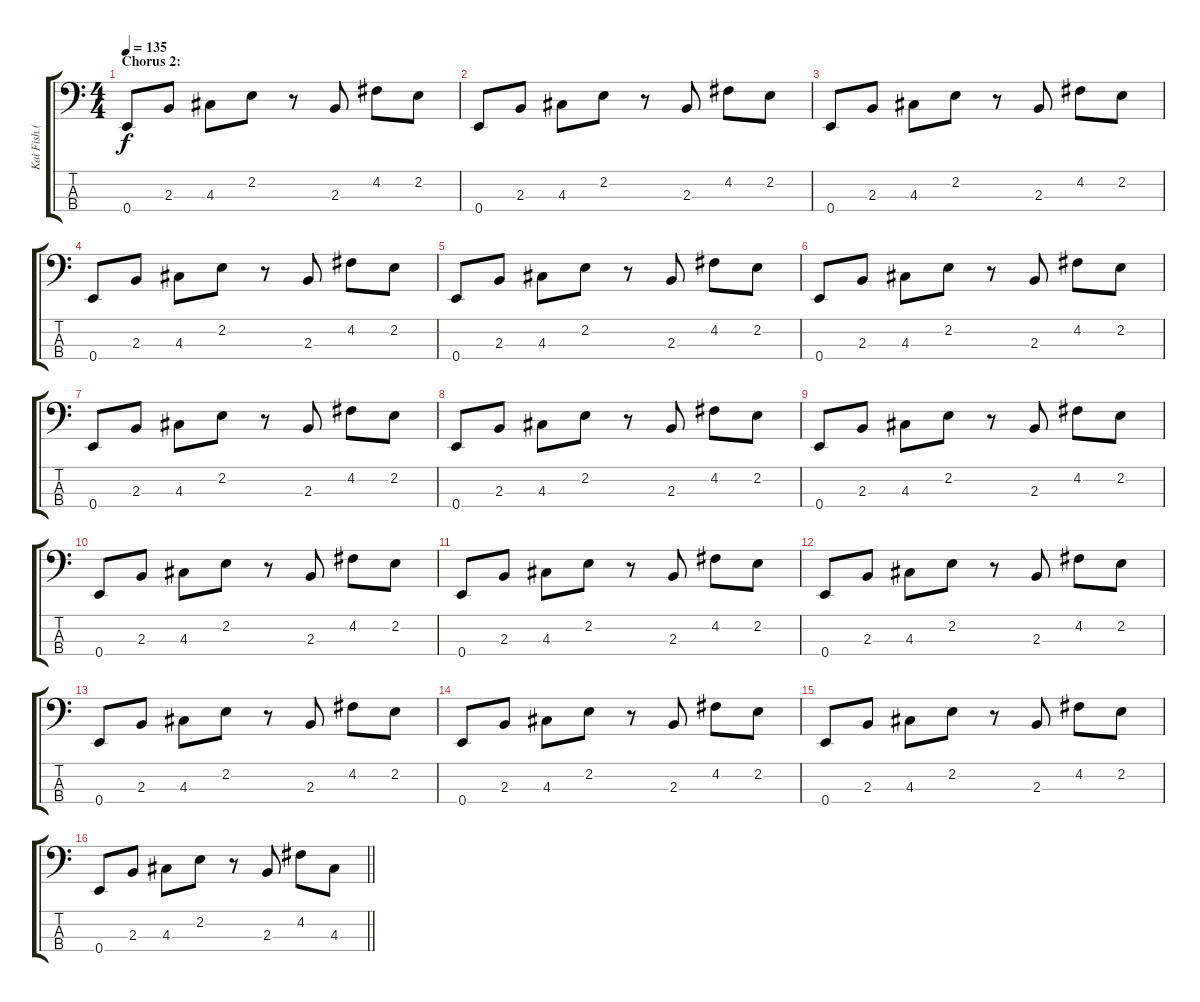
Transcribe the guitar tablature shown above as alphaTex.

\track ("Kai Fish (Bass)" "Kai Fish (") {instrument electricbassfinger}
\staff {score tabs}
\tuning (G2 D2 A1 E1) {hide}
\ts (4 4)
\section ("" "Chorus 2:")
\tempo 135
\clef f4
\ks c
0.4.8{dy f} 2.3.8 4.3.8 2.2.8 r.8 2.3.8 4.2.8 2.2.8 |
0.4.8 2.3.8 4.3.8 2.2.8 r.8 2.3.8 4.2.8 2.2.8 |
0.4.8 2.3.8 4.3.8 2.2.8 r.8 2.3.8 4.2.8 2.2.8 |
0.4.8 2.3.8 4.3.8 2.2.8 r.8 2.3.8 4.2.8 2.2.8 |
0.4.8 2.3.8 4.3.8 2.2.8 r.8 2.3.8 4.2.8 2.2.8 |
0.4.8 2.3.8 4.3.8 2.2.8 r.8 2.3.8 4.2.8 2.2.8 |
0.4.8 2.3.8 4.3.8 2.2.8 r.8 2.3.8 4.2.8 2.2.8 |
0.4.8 2.3.8 4.3.8 2.2.8 r.8 2.3.8 4.2.8 2.2.8 |
0.4.8 2.3.8 4.3.8 2.2.8 r.8 2.3.8 4.2.8 2.2.8 |
0.4.8 2.3.8 4.3.8 2.2.8 r.8 2.3.8 4.2.8 2.2.8 |
0.4.8 2.3.8 4.3.8 2.2.8 r.8 2.3.8 4.2.8 2.2.8 |
0.4.8 2.3.8 4.3.8 2.2.8 r.8 2.3.8 4.2.8 2.2.8 |
0.4.8 2.3.8 4.3.8 2.2.8 r.8 2.3.8 4.2.8 2.2.8 |
0.4.8 2.3.8 4.3.8 2.2.8 r.8 2.3.8 4.2.8 2.2.8 |
0.4.8 2.3.8 4.3.8 2.2.8 r.8 2.3.8 4.2.8 2.2.8 |
\barLineRight lightlight
0.4.8 2.3.8 4.3.8 2.2.8 r.8 2.3.8 4.2.8 4.3.8
